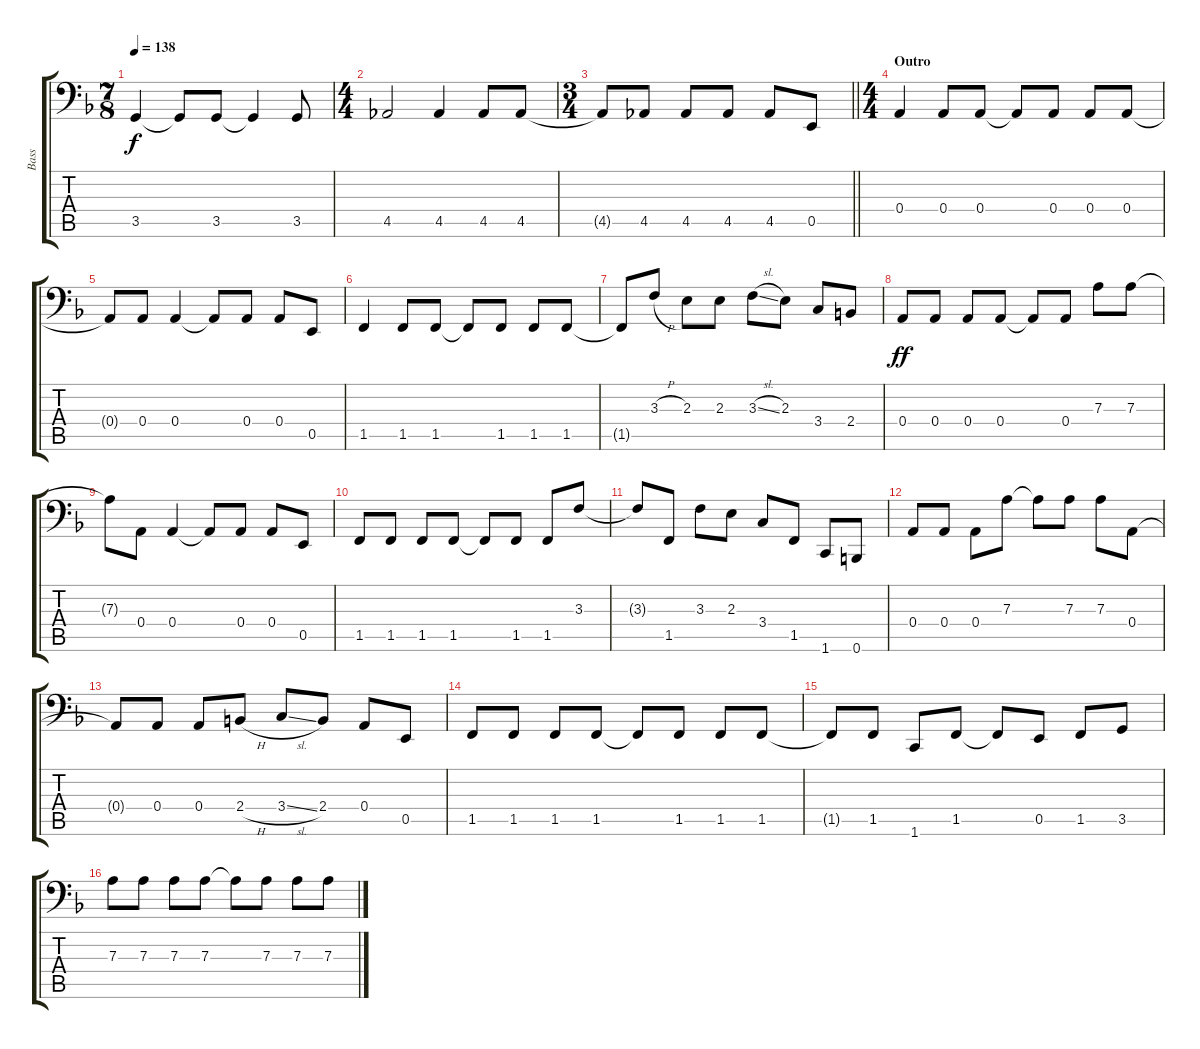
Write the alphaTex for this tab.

\track ("Bass" "Bass") {instrument fretlessbass}
\staff {score tabs}
\tuning (C3 G2 D2 A1 E1 B0) {hide}
\ts (7 8)
\tempo 138
\clef f4
\ks f
3.5{t}.4{dy f} 3.5{t}.8 3.5.8 3.5{t}.4 3.5.8 |
\ts (4 4)
4.5.2 4.5.4 4.5.8 4.5.8 |
\ts (3 4)
\barLineRight lightlight
4.5{t}.8 4.5.8 4.5.8 4.5.8 4.5.8 0.5.8 |
\ts (4 4)
\section ("" "Outro")
0.4.4 0.4.8 0.4.8 0.4{t}.8 0.4.8 0.4.8 0.4.8 |
0.4{t}.8 0.4.8 0.4.4 0.4{t}.8 0.4.8 0.4.8 0.5.8 |
1.5.4 1.5.8 1.5.8 1.5{t}.8 1.5.8 1.5.8 1.5.8 |
1.5{t}.8 3.3{h}.8 2.3.8 2.3.8 3.3{sl}.8 2.3.8 3.4.8 2.4.8 |
0.4.8{dy ff} 0.4.8 0.4.8 0.4.8 0.4{t}.8 0.4.8 7.3.8 7.3.8 |
7.3{t}.8 0.4.8 0.4.4 0.4{t}.8 0.4.8 0.4.8 0.5.8 |
1.5.8 1.5.8 1.5.8 1.5.8 1.5{t}.8 1.5.8 1.5.8 3.3.8 |
3.3{t}.8 1.5.8 3.3.8 2.3.8 3.4.8 1.5.8 1.6.8 0.6.8 |
0.4.8 0.4.8 0.4.8 7.3.8 7.3{t}.8 7.3.8 7.3.8 0.4.8 |
0.4{t}.8 0.4.8 0.4.8 2.4{h}.8 3.4{sl}.8 2.4.8 0.4.8 0.5.8 |
1.5.8 1.5.8 1.5.8 1.5.8 1.5{t}.8 1.5.8 1.5.8 1.5.8 |
1.5{t}.8 1.5.8 1.6.8 1.5.8 1.5{t}.8 0.5.8 1.5.8 3.5.8 |
7.3.8 7.3.8 7.3.8 7.3.8 7.3{t}.8 7.3.8 7.3.8 7.3.8
